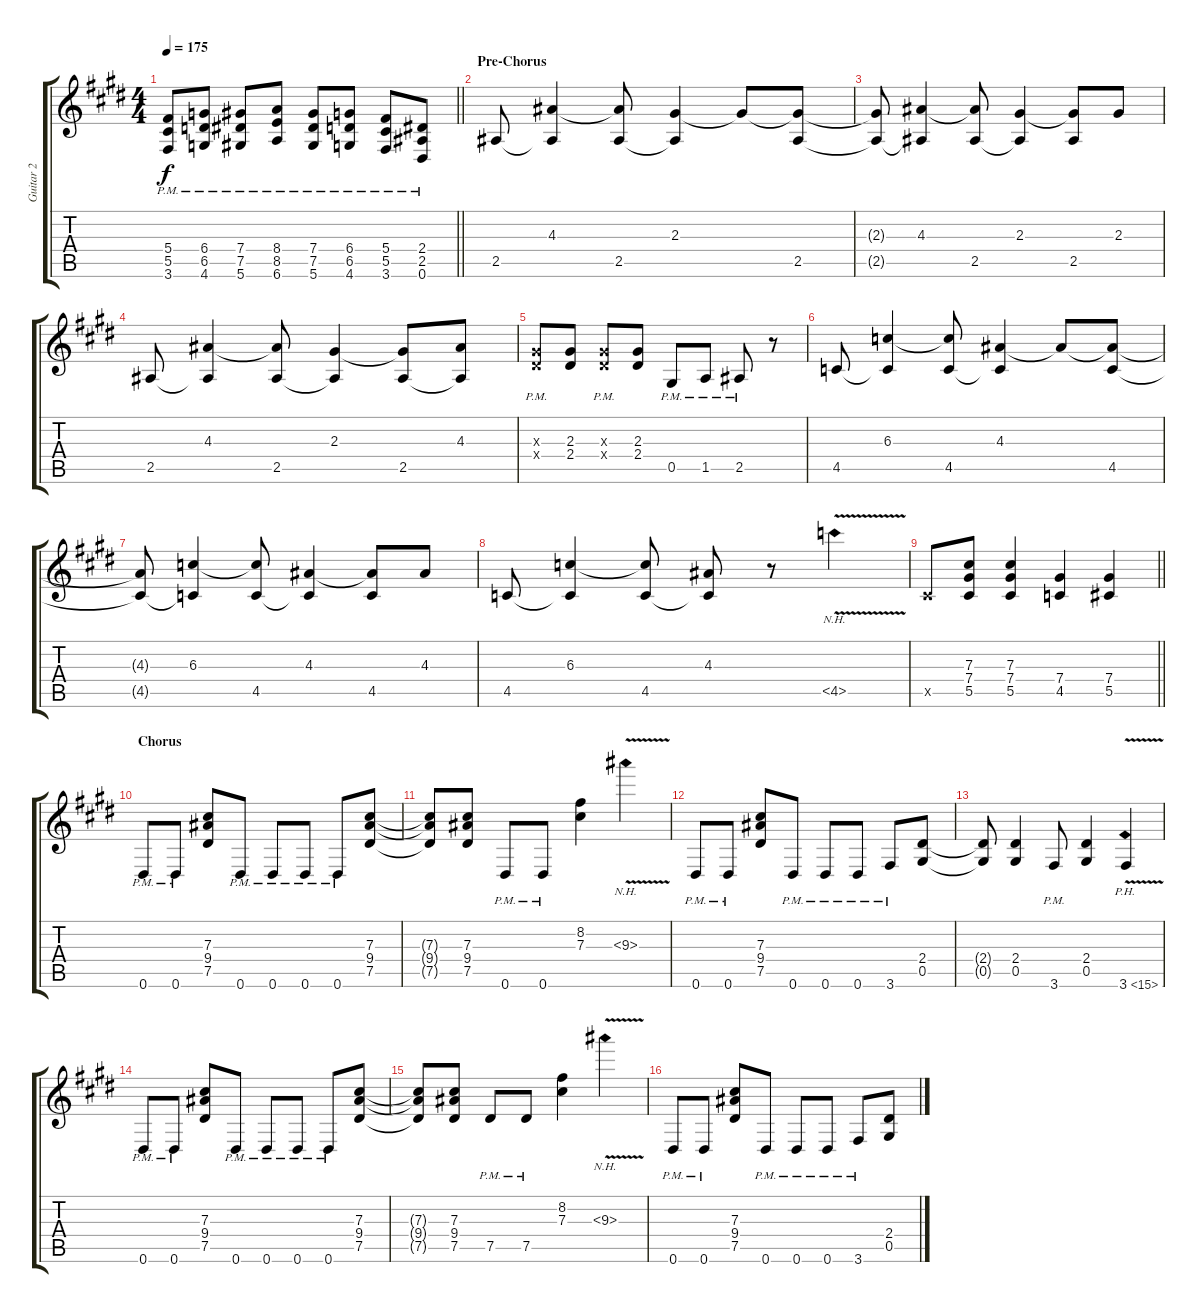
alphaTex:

\track ("Guitar 2" "Guitar 2") {instrument distortionguitar}
\staff {score tabs}
\tuning (Eb4 Bb3 Gb3 Db3 Ab2 Eb2) {hide}
\ts (4 4)
\tempo 175
\clef g2
\barLineRight lightlight
\ks e
(5.4{pm} 5.5{pm} 3.6{pm}).8{dy f} (6.4{pm} 6.5{pm} 4.6{pm}).8 (7.4{pm} 7.5{pm} 5.6{pm}).8 (8.4{pm} 8.5{pm} 6.6{pm}).8 (7.4{pm} 7.5{pm} 5.6{pm}).8 (6.4{pm} 6.5{pm} 4.6{pm}).8 (5.4{pm} 5.5{pm} 3.6{pm}).8 (2.4{pm} 2.5{pm} 0.6{pm}).8 |
\section ("" "Pre-Chorus")
2.5.8 (4.3 2.5{t}).4 (4.3{t} 2.5).8 (2.3 2.5{t}).4 2.3{t}.8 (2.3{t} 2.5).8 |
(2.3{t} 2.5{t}).8 (4.3 2.5{t}).4 (4.3{t} 2.5).8 (2.3 2.5{t}).4 (2.3{t} 2.5).8 2.3.8 |
2.5.8 (4.3 2.5{t}).4 (4.3{t} 2.5).8 (2.3 2.5{t}).4 (2.3{t} 2.5).8 (4.3 2.5{t}).8 |
(2.3{pm x} 2.4{pm x}).8 (2.3 2.4).8 (2.3{pm x} 2.4{pm x}).8 (2.3 2.4).8 0.5{pm}.8 1.5{pm}.8 2.5{pm}.8 r.8 |
4.5.8 (6.3 4.5{t}).4 (6.3{t} 4.5).8 (4.3 4.5{t}).4 4.3{t}.8 (4.3{t} 4.5).8 |
(4.3{t} 4.5{t}).8 (6.3 4.5{t}).4 (6.3{t} 4.5).8 (4.3 4.5{t}).4 (4.3{t} 4.5).8 4.3.8 |
4.5.8 (6.3 4.5{t}).4 (6.3{t} 4.5).8 (4.3 4.5{t}).8 r.8 4.5{nh v}.4 |
\barLineRight lightlight
5.5{x}.8 (7.3 7.4 5.5).8 (7.3 7.4 5.5).4 (7.4 4.5).4 (7.4 5.5).4 |
\section ("" "Chorus")
0.6{pm}.8 0.6{pm}.8 (7.3 9.4 7.5).8 0.6{pm}.8 0.6{pm}.8 0.6{pm}.8 0.6{pm}.8 (7.3 9.4 7.5).8 |
(7.3{t} 9.4{t} 7.5{t}).8 (7.3 9.4 7.5).8 0.6{pm}.8 0.6{pm}.8 (8.2 7.3).4 9.3{nh v}.4 |
0.6{pm}.8 0.6{pm}.8 (7.3 9.4 7.5).8 0.6{pm}.8 0.6{pm}.8 0.6{pm}.8 3.6{pm}.8 (2.4 0.5).8 |
(2.4{t} 0.5{t}).8 (2.4 0.5).4 3.6{pm}.8 (2.4 0.5).4 3.6{ph 12 v}.4 |
0.6{pm}.8 0.6{pm}.8 (7.3 9.4 7.5).8 0.6{pm}.8 0.6{pm}.8 0.6{pm}.8 0.6{pm}.8 (7.3 9.4 7.5).8 |
(7.3{t} 9.4{t} 7.5{t}).8 (7.3 9.4 7.5).8 7.5{pm}.8 7.5{pm}.8 (8.2 7.3).4 9.3{nh v}.4 |
0.6{pm}.8 0.6{pm}.8 (7.3 9.4 7.5).8 0.6{pm}.8 0.6{pm}.8 0.6{pm}.8 3.6{pm}.8 (2.4 0.5).8
